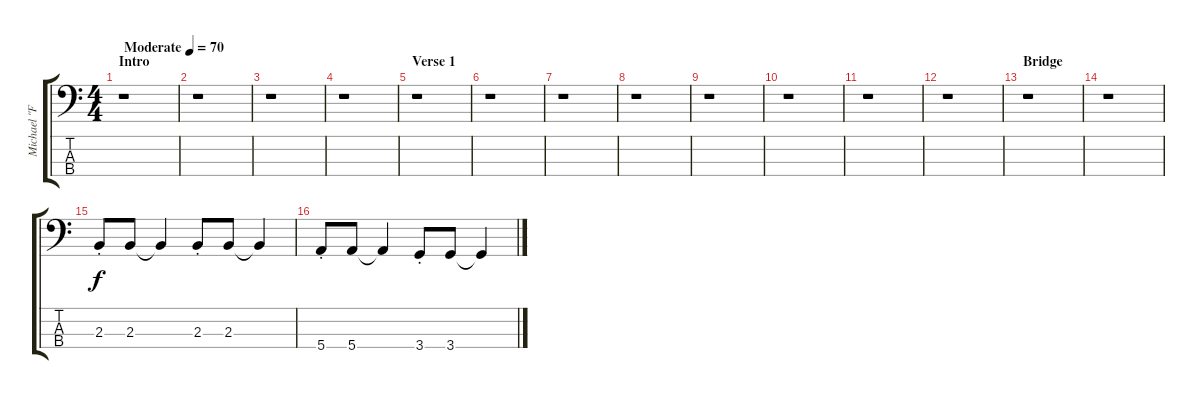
\track ("Michael \"Flea\" Balzary | Bass" "Michael \"F") {instrument electricbassfinger}
\staff {score tabs}
\tuning (G2 D2 A1 E1) {hide}
\ts (4 4)
\section ("" "Intro")
\tempo (70 "Moderate")
\clef f4
\ks c
r.1{dy f instrument electricbassfinger} |
r.1 |
r.1 |
r.1 |
\section ("" "Verse 1")
r.1 |
r.1 |
r.1 |
r.1 |
r.1 |
r.1 |
r.1 |
r.1 |
\section ("" "Bridge")
r.1 |
r.1 |
2.3{st}.8 2.3.8 2.3{t}.4 2.3{st}.8 2.3.8 2.3{t}.4 |
5.4{st}.8 5.4.8 5.4{t}.4 3.4{st}.8 3.4.8 3.4{t}.4
